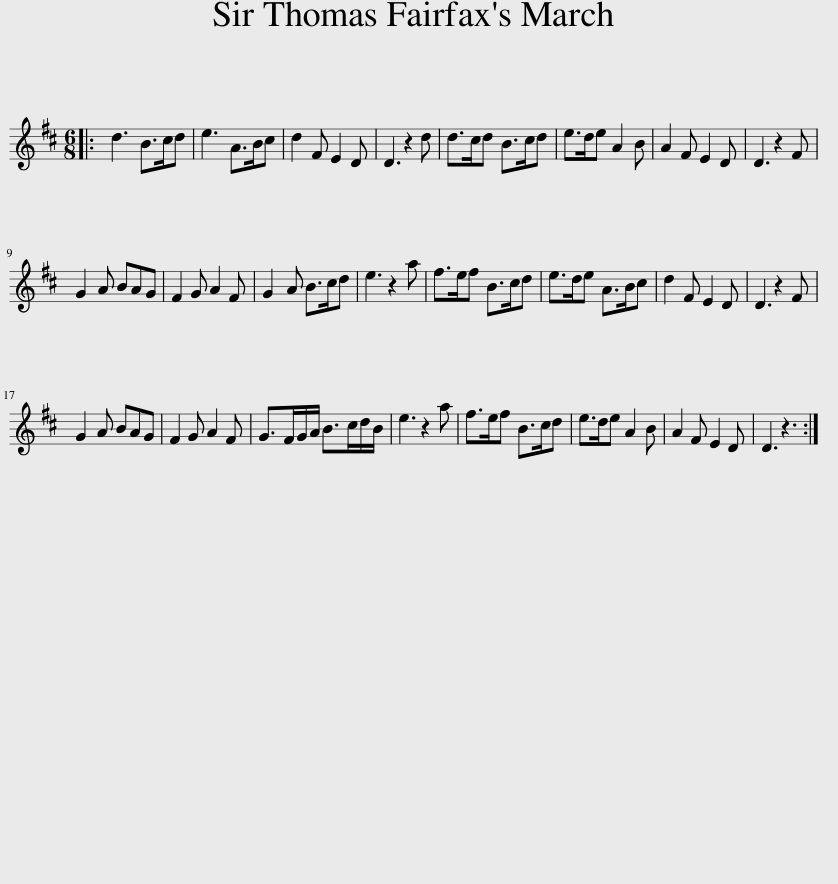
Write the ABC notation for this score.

X:1
L:1/8
M:6/8
I:linebreak $
K:D
V:1 treble
V:1
|: d3 B>cd | e3 A>Bc | d2 F E2 D | D3 z2 d | d>cd B>cd | %5
 e>de A2 B | A2 F E2 D | D3 z2 F |$ G2 A BAG | F2 G A2 F | %10
 G2 A B>cd | e3 z2 a | f>ef B>cd | e>de A>Bc | d2 F E2 D | %15
 D3 z2 F |$ G2 A BAG | F2 G A2 F | G>FG/A/ B>cd/B/ | e3 z2 a | %20
 f>ef B>cd | e>de A2 B | A2 F E2 D | D3 z3 :| %24
